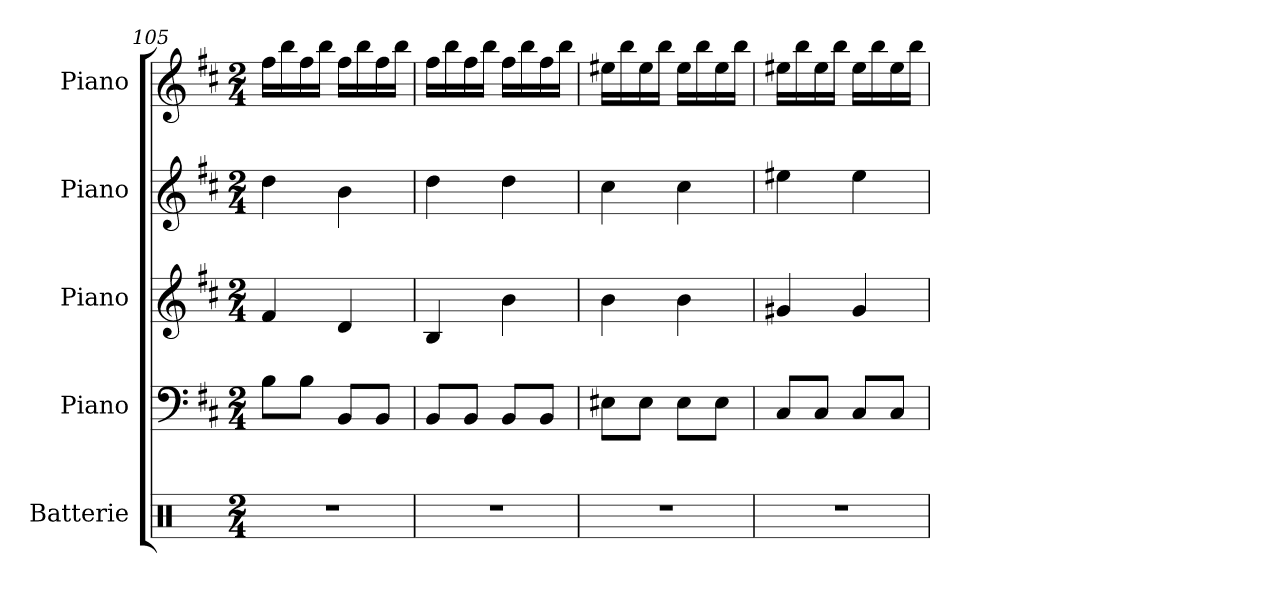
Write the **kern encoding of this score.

**kern	**kern	**kern	**kern	**kern
*part5	*part4	*part3	*part2	*part1
*staff5	*staff4	*staff3	*staff2	*staff1
*I"Batterie	*I"Piano	*I"Piano	*I"Piano	*I"Piano
*I'Batt.	*I'Pia.	*I'Pia.	*I'Pia.	*I'Pia.
!!LO:LB:g=z
*clefX	*clefF4	*clefG2	*clefG2	*clefG2
*k[]	*k[f#c#]	*k[f#c#]	*k[f#c#]	*k[f#c#]
*M2/4	*M2/4	*M2/4	*M2/4	*M2/4
=105	=105	=105	=105	=105
2r	8B\L	4f#/	4dd\	16ff#\LL
.	.	.	.	16bb\
.	8B\J	.	.	16ff#\
.	.	.	.	16bb\JJ
.	8BB/L	4d/	4b\	16ff#\LL
.	.	.	.	16bb\
.	8BB/J	.	.	16ff#\
.	.	.	.	16bb\JJ
=106	=106	=106	=106	=106
2r	8BB/L	4B/	4dd\	16ff#\LL
.	.	.	.	16bb\
.	8BB/J	.	.	16ff#\
.	.	.	.	16bb\JJ
.	8BB/L	4b\	4dd\	16ff#\LL
.	.	.	.	16bb\
.	8BB/J	.	.	16ff#\
.	.	.	.	16bb\JJ
=107	=107	=107	=107	=107
2r	8E#X\L	4b\	4cc#\	16ee#X\LL
.	.	.	.	16bb\
.	8E#\J	.	.	16ee#\
.	.	.	.	16bb\JJ
.	8E#\L	4b\	4cc#\	16ee#\LL
.	.	.	.	16bb\
.	8E#\J	.	.	16ee#\
.	.	.	.	16bb\JJ
=108	=108	=108	=108	=108
2r	8C#/L	4g#X/	4ee#X\	16ee#X\LL
.	.	.	.	16bb\
.	8C#/J	.	.	16ee#\
.	.	.	.	16bb\JJ
.	8C#/L	4g#/	4ee#\	16ee#\LL
.	.	.	.	16bb\
.	8C#/J	.	.	16ee#\
.	.	.	.	16bb\JJ
=	=	=	=	=
*-	*-	*-	*-	*-
